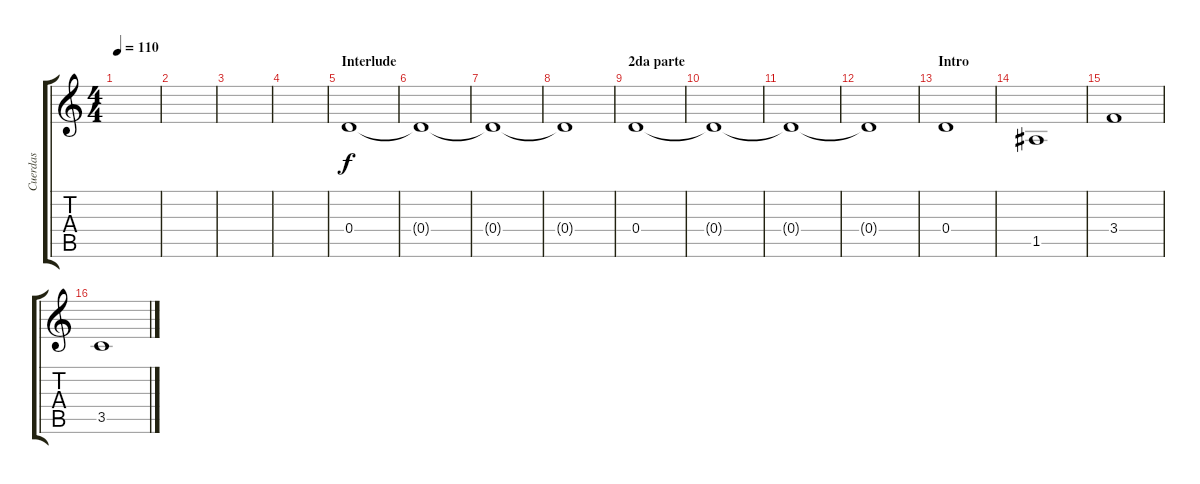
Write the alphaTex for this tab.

\track ("Cuerdas" "Cuerdas") {instrument synthbass1}
\staff {score tabs}
\tuning (E4 B3 G3 D3 A2 D2) {hide}
\ts (4 4)
\tempo 110
\clef g2
\ks c
|
|
|
|
\section ("" "Interlude")
0.4.1{volume 16 instrument stringensemble1} |
0.4{t}.1 |
0.4{t}.1 |
0.4{t}.1 |
\section ("" "2da parte")
0.4.1{volume 16 instrument stringensemble1} |
0.4{t}.1 |
0.4{t}.1 |
0.4{t}.1 |
\section ("" "Intro")
0.4.1{instrument stringensemble1} |
1.5.1 |
3.4.1 |
3.5.1
